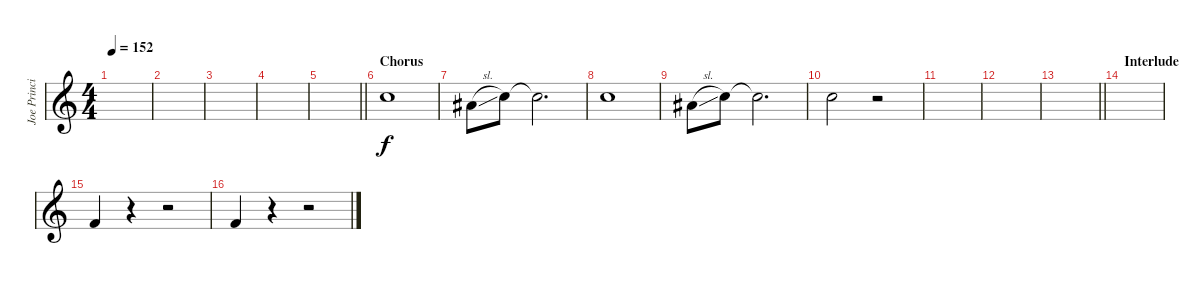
\track ("Joe Principe - Vocals" "Joe Princi") {instrument distortionguitar}
\staff {score}
\tuning (E4 B3 G3 D3 A2 E2) {hide}
\ts (4 4)
\tempo 152
\clef g2
\ks c
|
|
|
|
\barLineRight lightlight
|
\section ("" "Chorus")
5.3.1 |
3.3{sl}.8 5.3.8 5.3{t}.2{d} |
5.3.1 |
3.3{sl}.8 5.3.8 5.3{t}.2{d} |
5.3.2 r.2 |
|
|
\barLineRight lightlight
|
\section ("" "Interlude")
|
3.4.4 r.4 r.2 |
3.4.4 r.4 r.2
